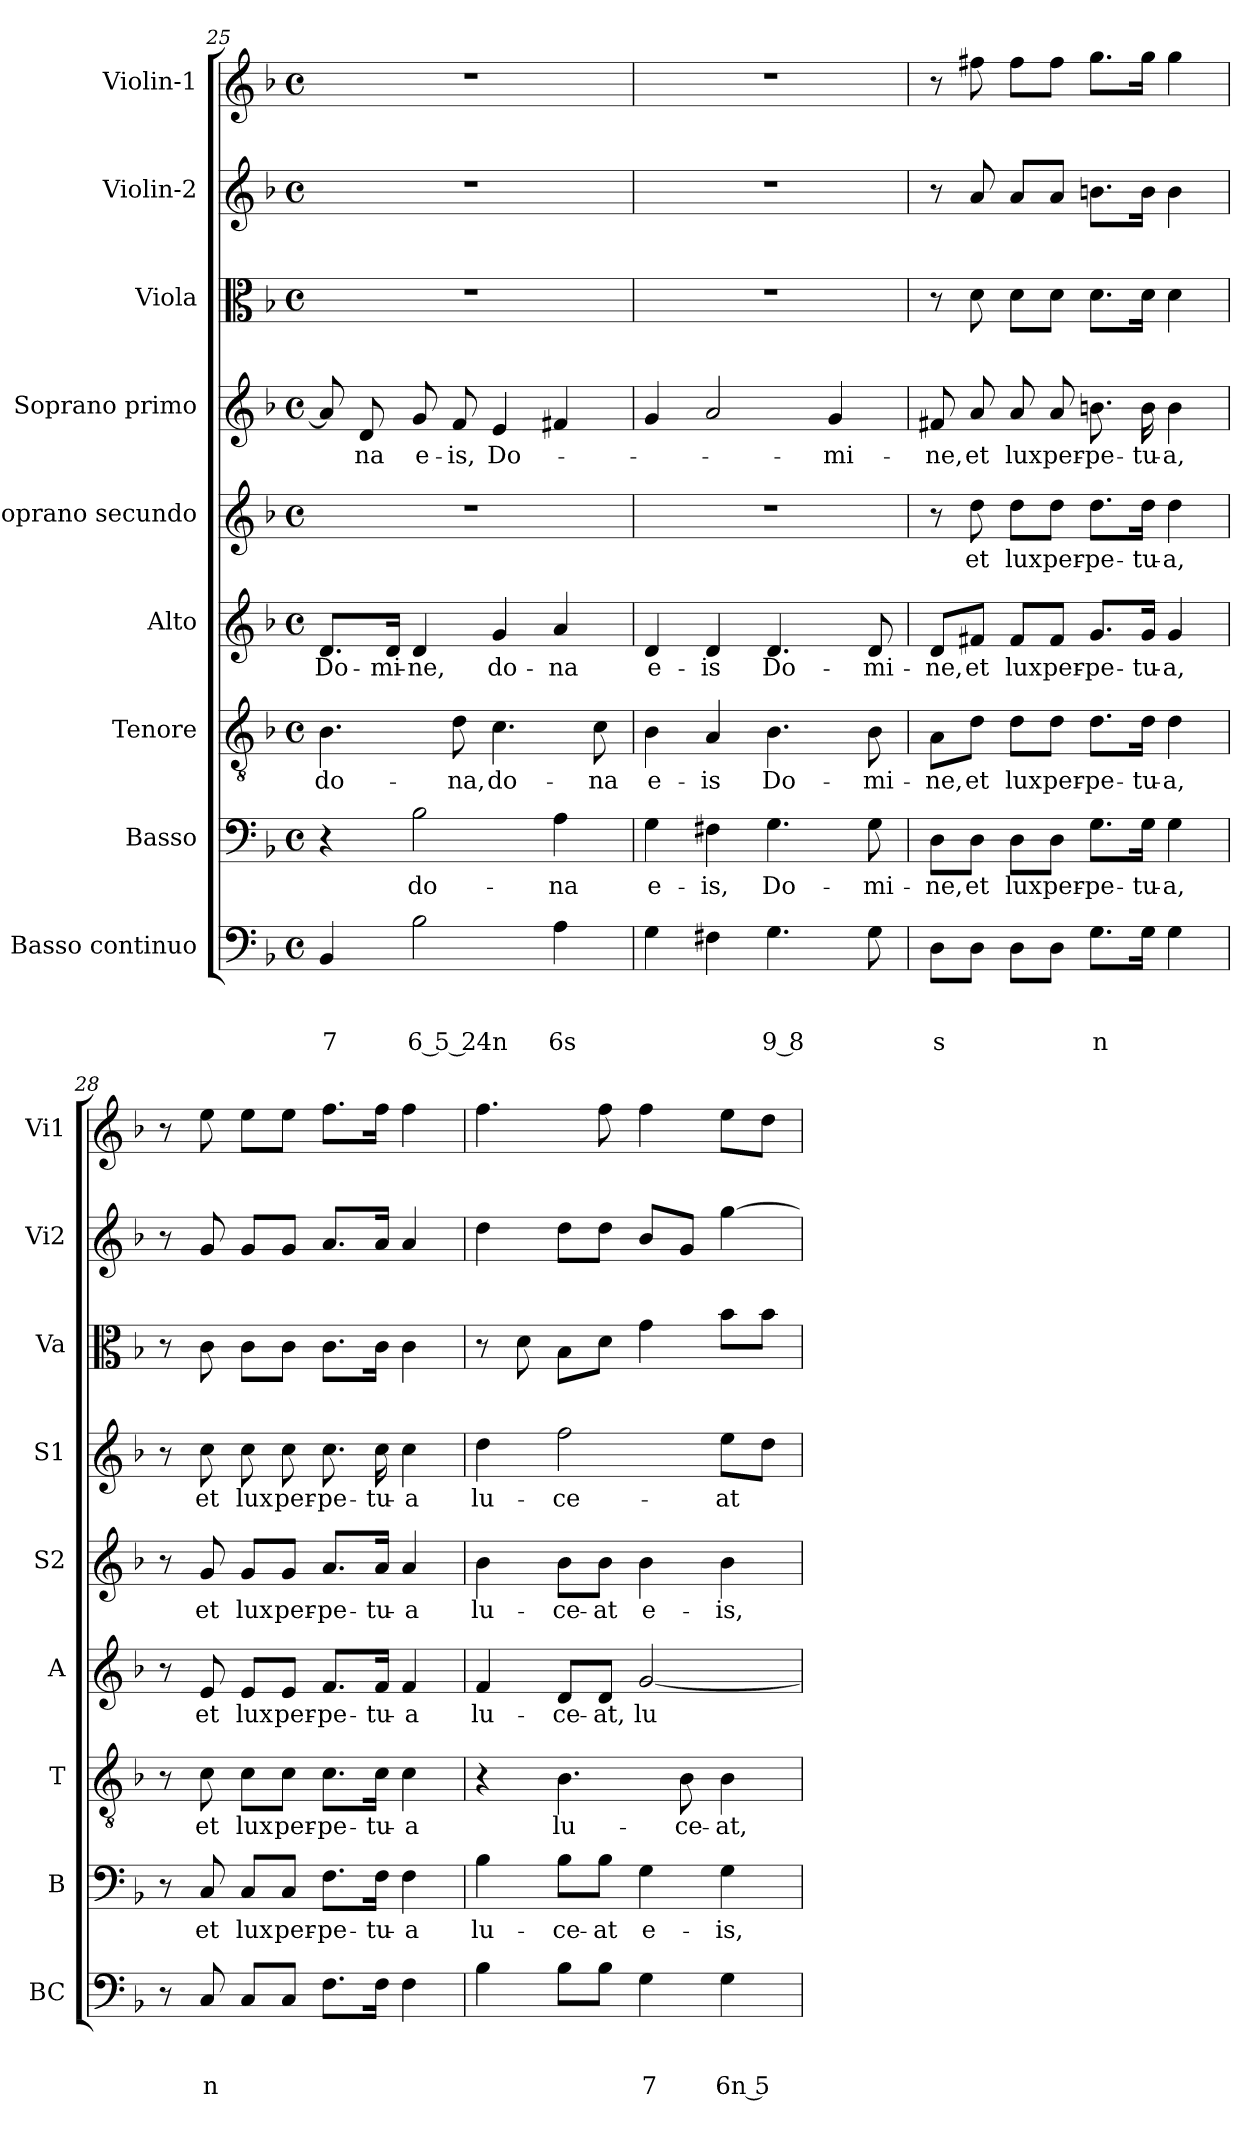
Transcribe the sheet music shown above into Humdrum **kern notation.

**kern	**text	**text	**text	**kern	**text	**kern	**text	**kern	**text	**kern	**text	**kern	**text	**kern	**kern	**kern
*part9	*part9	*part9	*part9	*part8	*part8	*part7	*part7	*part6	*part6	*part5	*part5	*part4	*part4	*part3	*part2	*part1
*staff9	*staff9	*staff9	*staff9	*staff8	*staff8	*staff7	*staff7	*staff6	*staff6	*staff5	*staff5	*staff4	*staff4	*staff3	*staff2	*staff1
*I"Basso continuo	*	*	*	*I"Basso	*	*I"Tenore	*	*I"Alto	*	*I"Soprano secundo	*	*I"Soprano primo	*	*I"Viola	*I"Violin-2	*I"Violin-1
*I'BC	*	*	*	*I'B	*	*I'T	*	*I'A	*	*I'S2	*	*I'S1	*	*I'Va	*I'Vi2	*I'Vi1
!!LO:PB:g=z
*clefF4	*	*	*	*clefF4	*	*clefGv2	*	*clefG2	*	*clefG2	*	*clefG2	*	*clefC3	*clefG2	*clefG2
*k[b-]	*	*	*	*k[b-]	*	*k[b-]	*	*k[b-]	*	*k[b-]	*	*k[b-]	*	*k[b-]	*k[b-]	*k[b-]
*F:	*	*	*	*F:	*	*F:	*	*F:	*	*F:	*	*F:	*	*F:	*F:	*F:
*M4/4	*	*	*	*M4/4	*	*M4/4	*	*M4/4	*	*M4/4	*	*M4/4	*	*M4/4	*M4/4	*M4/4
*met(c)	*	*	*	*met(c)	*	*met(c)	*	*met(c)	*	*met(c)	*	*met(c)	*	*met(c)	*met(c)	*met(c)
=25	=25	=25	=25	=25	=25	=25	=25	=25	=25	=25	=25	=25	=25	=25	=25	=25
!	!	!	!LO:LY:b	!	!	!	!LO:LY:b	!	!LO:LY:b	!	!	!	!	!	!	!
4BB-/	.	.	7	4r	.	4.B-\	do-	8.d/L	Do-	1r	.	8a/]	.	1r	1r	1r
!	!	!	!	!	!	!	!	!	!	!	!	!	!LO:LY:b	!	!	!
.	.	.	.	.	.	.	.	.	.	.	.	8d/	-na	.	.	.
!	!	!	!	!	!	!	!	!	!LO:LY:b	!	!	!	!	!	!	!
.	.	.	.	.	.	.	.	16d/Jk	-mi-	.	.	.	.	.	.	.
!	!	!	!LO:LY:b	!	!LO:LY:b	!	!	!	!LO:LY:b	!	!	!	!LO:LY:b	!	!	!
2B-\	.	.	6 5 24n	2B-\	do-	.	.	4d/	-ne,	.	.	8g/	e-	.	.	.
!	!	!	!	!	!	!	!LO:LY:b	!	!	!	!	!	!LO:LY:b	!	!	!
.	.	.	.	.	.	8d\	-na,	.	.	.	.	8f/	-is,	.	.	.
!	!	!	!	!	!	!	!LO:LY:b	!	!LO:LY:b	!	!	!	!LO:LY:b	!	!	!
.	.	.	.	.	.	4.c\	do-	4g/	do-	.	.	4e/	Do-	.	.	.
!	!	!	!LO:LY:b	!	!LO:LY:b	!	!	!	!LO:LY:b	!	!	!	!	!	!	!
4A\	.	.	6s	4A\	-na	.	.	4a/	-na	.	.	4f#X/	.	.	.	.
!	!	!	!	!	!	!	!LO:LY:b	!	!	!	!	!	!	!	!	!
.	.	.	.	.	.	8c\	-na	.	.	.	.	.	.	.	.	.
=26	=26	=26	=26	=26	=26	=26	=26	=26	=26	=26	=26	=26	=26	=26	=26	=26
!	!	!	!	!	!LO:LY:b	!	!LO:LY:b	!	!LO:LY:b	!	!	!	!	!	!	!
4G\	.	.	.	4G\	e-	4B-\	e-	4d/	e-	1r	.	4g/	.	1r	1r	1r
!	!	!	!	!	!LO:LY:b	!	!LO:LY:b	!	!LO:LY:b	!	!	!	!	!	!	!
4F#X\	.	.	.	4F#X\	-is,	4A/	-is	4d/	-is	.	.	2a/	.	.	.	.
!	!	!	!LO:LY:b	!	!LO:LY:b	!	!LO:LY:b	!	!LO:LY:b	!	!	!	!	!	!	!
4.G\	.	.	9 8	4.G\	Do-	4.B-\	Do-	4.d/	Do-	.	.	.	.	.	.	.
!	!	!	!	!	!	!	!	!	!	!	!	!	!LO:LY:b	!	!	!
.	.	.	.	.	.	.	.	.	.	.	.	4g/	-mi-	.	.	.
!	!	!	!	!	!LO:LY:b	!	!LO:LY:b	!	!LO:LY:b	!	!	!	!	!	!	!
8G\	.	.	.	8G\	-mi-	8B-\	-mi-	8d/	-mi-	.	.	.	.	.	.	.
=27	=27	=27	=27	=27	=27	=27	=27	=27	=27	=27	=27	=27	=27	=27	=27	=27
!	!	!	!LO:LY:b	!	!LO:LY:b	!	!LO:LY:b	!	!LO:LY:b	!	!	!	!LO:LY:b	!	!	!
8D\L	.	.	s	8D\L	-ne,	8A\L	-ne,	8d/L	-ne,	8r	.	8f#X/	-ne,	8r	8r	8r
!	!	!	!	!	!LO:LY:b	!	!LO:LY:b	!	!LO:LY:b	!	!LO:LY:b	!	!LO:LY:b	!	!	!
8D\J	.	.	.	8D\J	et	8d\J	et	8f#X/J	et	8dd\	et	8a/	et	8d\	8a/	8ff#X\
!	!	!	!	!	!LO:LY:b	!	!LO:LY:b	!	!LO:LY:b	!	!LO:LY:b	!	!LO:LY:b	!	!	!
8D\L	.	.	.	8D\L	lux	8d\L	lux	8f#/L	lux	8dd\L	lux	8a/	lux	8d\L	8a/L	8ff#\L
!	!	!	!	!	!LO:LY:b	!	!LO:LY:b	!	!LO:LY:b	!	!LO:LY:b	!	!LO:LY:b	!	!	!
8D\J	.	.	.	8D\J	per-	8d\J	per-	8f#/J	per-	8dd\J	per-	8a/	per-	8d\J	8a/J	8ff#\J
!	!	!	!LO:LY:b	!	!LO:LY:b	!	!LO:LY:b	!	!LO:LY:b	!	!LO:LY:b	!	!LO:LY:b	!	!	!
8.G\L	.	.	n	8.G\L	-pe-	8.d\L	-pe-	8.g/L	-pe-	8.dd\L	-pe-	8.bn\	-pe-	8.d\L	8.bn\L	8.gg\L
!	!	!	!	!	!LO:LY:b	!	!LO:LY:b	!	!LO:LY:b	!	!LO:LY:b	!	!LO:LY:b	!	!	!
16G\Jk	.	.	.	16G\Jk	-tu-	16d\Jk	-tu-	16g/Jk	-tu-	16dd\Jk	-tu-	16b\	-tu-	16d\Jk	16b\Jk	16gg\Jk
!	!	!	!	!	!LO:LY:b	!	!LO:LY:b	!	!LO:LY:b	!	!LO:LY:b	!	!LO:LY:b	!	!	!
4G\	.	.	.	4G\	-a,	4d\	-a,	4g/	-a,	4dd\	-a,	4b\	-a,	4d\	4b\	4gg\
=28	=28	=28	=28	=28	=28	=28	=28	=28	=28	=28	=28	=28	=28	=28	=28	=28
8r	.	.	.	8r	.	8r	.	8r	.	8r	.	8r	.	8r	8r	8r
!	!	!	!LO:LY:b	!	!LO:LY:b	!	!LO:LY:b	!	!LO:LY:b	!	!LO:LY:b	!	!LO:LY:b	!	!	!
8C/	.	.	n	8C/	et	8c\	et	8e/	et	8g/	et	8cc\	et	8c\	8g/	8ee\
!	!	!	!	!	!LO:LY:b	!	!LO:LY:b	!	!LO:LY:b	!	!LO:LY:b	!	!LO:LY:b	!	!	!
8C/L	.	.	.	8C/L	lux	8c\L	lux	8e/L	lux	8g/L	lux	8cc\	lux	8c\L	8g/L	8ee\L
!	!	!	!	!	!LO:LY:b	!	!LO:LY:b	!	!LO:LY:b	!	!LO:LY:b	!	!LO:LY:b	!	!	!
8C/J	.	.	.	8C/J	per-	8c\J	per-	8e/J	per-	8g/J	per-	8cc\	per-	8c\J	8g/J	8ee\J
!	!	!	!	!	!LO:LY:b	!	!LO:LY:b	!	!LO:LY:b	!	!LO:LY:b	!	!LO:LY:b	!	!	!
8.F\L	.	.	.	8.F\L	-pe-	8.c\L	-pe-	8.f/L	-pe-	8.a/L	-pe-	8.cc\	-pe-	8.c\L	8.a/L	8.ff\L
!	!	!	!	!	!LO:LY:b	!	!LO:LY:b	!	!LO:LY:b	!	!LO:LY:b	!	!LO:LY:b	!	!	!
16F\Jk	.	.	.	16F\Jk	-tu-	16c\Jk	-tu-	16f/Jk	-tu-	16a/Jk	-tu-	16cc\	-tu-	16c\Jk	16a/Jk	16ff\Jk
!	!	!	!	!	!LO:LY:b	!	!LO:LY:b	!	!LO:LY:b	!	!LO:LY:b	!	!LO:LY:b	!	!	!
4F\	.	.	.	4F\	-a	4c\	-a	4f/	-a	4a/	-a	4cc\	-a	4c\	4a/	4ff\
!!LO:LB:g=z
=29	=29	=29	=29	=29	=29	=29	=29	=29	=29	=29	=29	=29	=29	=29	=29	=29
!	!	!	!	!	!LO:LY:b	!	!	!	!LO:LY:b	!	!LO:LY:b	!	!LO:LY:b	!	!	!
4B-\	.	.	.	4B-\	lu-	4r	.	4f/	lu-	4b-\	lu-	4dd\	lu-	8r	4dd\	4.ff\
.	.	.	.	.	.	.	.	.	.	.	.	.	.	8d\	.	.
!	!	!	!	!	!LO:LY:b	!	!LO:LY:b	!	!LO:LY:b	!	!LO:LY:b	!	!LO:LY:b	!	!	!
8B-\L	.	.	.	8B-\L	-ce-	4.B-\	lu-	8d/L	-ce-	8b-\L	-ce-	2ff\	-ce-	8B-\L	8dd\L	.
!	!	!	!	!	!LO:LY:b	!	!	!	!LO:LY:b	!	!LO:LY:b	!	!	!	!	!
8B-\J	.	.	.	8B-\J	-at	.	.	8d/J	-at,	8b-\J	-at	.	.	8d\J	8dd\J	8ff\
!	!	!	!LO:LY:b	!	!LO:LY:b	!	!	!	!LO:LY:b	!	!LO:LY:b	!	!	!	!	!
4G\	.	.	7	4G\	e-	.	.	[2g/	lu-	4b-\	e-	.	.	4g\	8b-/L	4ff\
!	!	!	!	!	!	!	!LO:LY:b	!	!	!	!	!	!	!	!	!
.	.	.	.	.	.	8B-\	-ce-	.	.	.	.	.	.	.	8g/J	.
!	!	!	!LO:LY:b	!	!LO:LY:b	!	!LO:LY:b	!	!	!	!LO:LY:b	!	!LO:LY:b	!	!	!
4G\	.	.	6n 5	4G\	-is,	4B-\	-at,	.	.	4b-\	-is,	8ee\L	-at	8b-\L	[4gg\	8ee\L
.	.	.	.	.	.	.	.	.	.	.	.	8dd\J	.	8b-\J	.	8dd\J
=	=	=	=	=	=	=	=	=	=	=	=	=	=	=	=	=
*-	*-	*-	*-	*-	*-	*-	*-	*-	*-	*-	*-	*-	*-	*-	*-	*-
